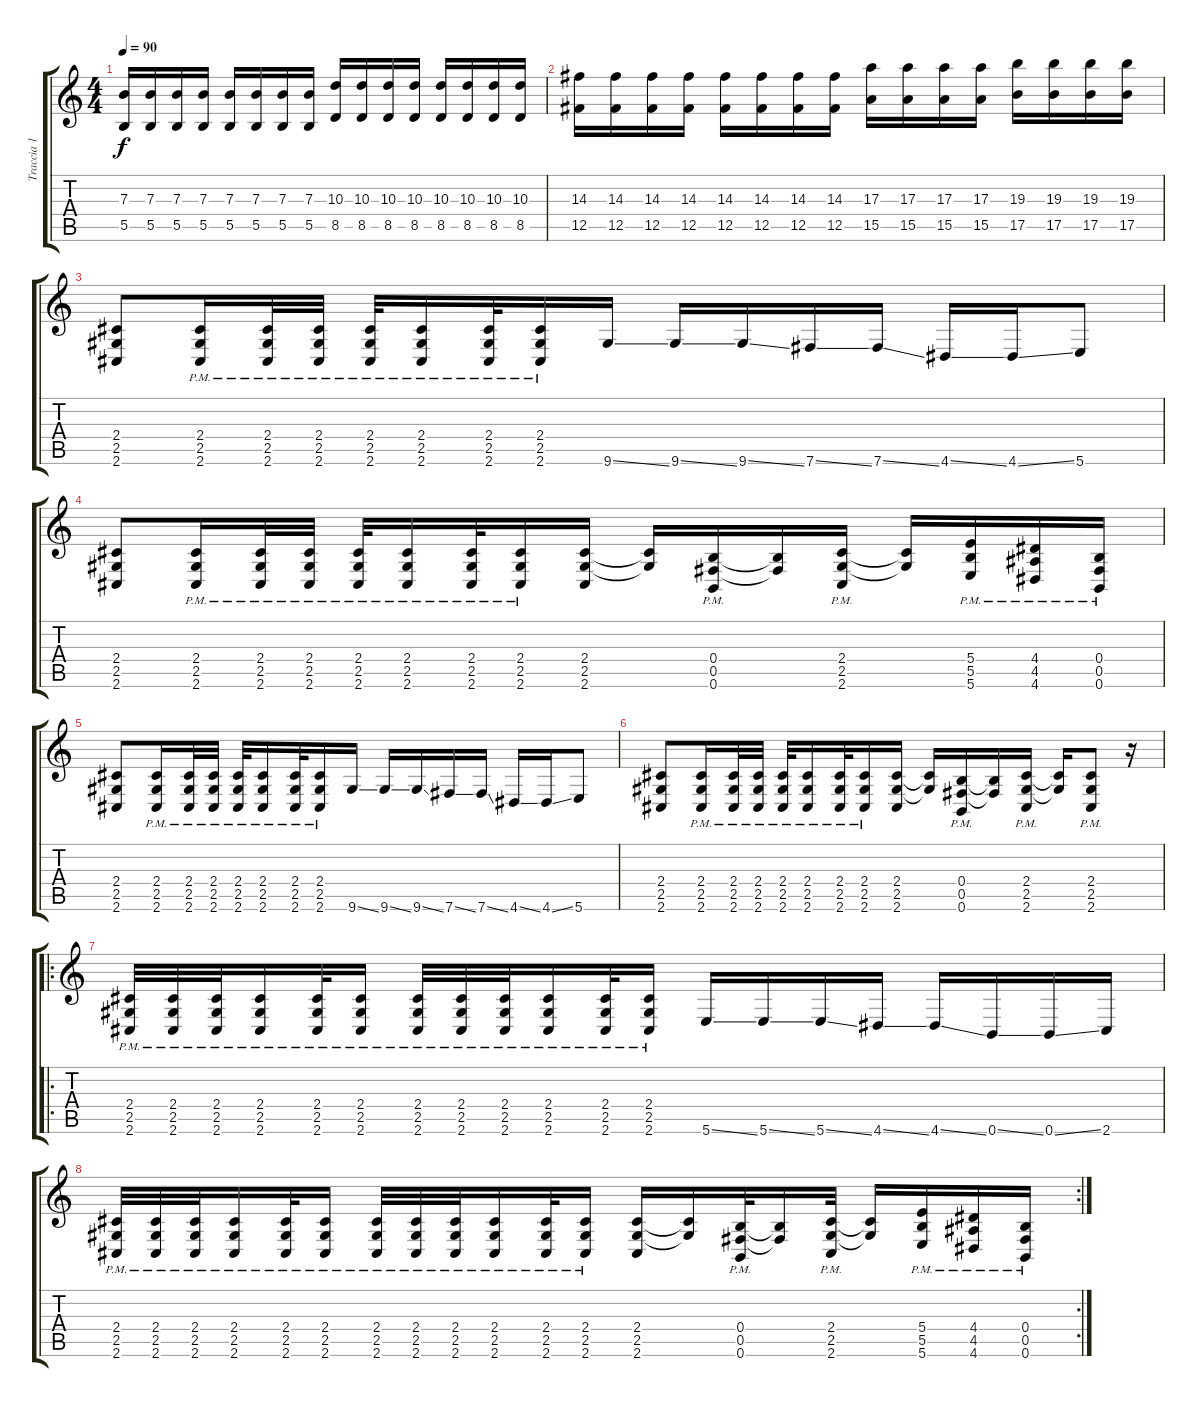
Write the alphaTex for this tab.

\track ("Traccia 1" "Traccia 1") {instrument overdrivenguitar}
\staff {score tabs}
\tuning (Db4 Ab3 E3 B2 Gb2 B1) {hide}
\ts (4 4)
\tempo 90
\clef g2
\ks c
(7.3 5.5).16{dy f} (7.3 5.5).16 (7.3 5.5).16 (7.3 5.5).16 (7.3 5.5).16 (7.3 5.5).16 (7.3 5.5).16 (7.3 5.5).16 (10.3 8.5).16 (10.3 8.5).16 (10.3 8.5).16 (10.3 8.5).16 (10.3 8.5).16 (10.3 8.5).16 (10.3 8.5).16 (10.3 8.5).16 |
(14.3 12.5).16 (14.3 12.5).16 (14.3 12.5).16 (14.3 12.5).16 (14.3 12.5).16 (14.3 12.5).16 (14.3 12.5).16 (14.3 12.5).16 (17.3 15.5).16 (17.3 15.5).16 (17.3 15.5).16 (17.3 15.5).16 (19.3 17.5).16 (19.3 17.5).16 (19.3 17.5).16 (19.3 17.5).16 |
(2.4 2.5 2.6).8 (2.4{pm} 2.5{pm} 2.6{pm}).16 (2.4{pm} 2.5{pm} 2.6{pm}).32 (2.4{pm} 2.5{pm} 2.6{pm}).32 (2.4{pm} 2.5{pm} 2.6{pm}).32 (2.4{pm} 2.5{pm} 2.6{pm}).16 (2.4{pm} 2.5{pm} 2.6{pm}).32 (2.4{pm} 2.5{pm} 2.6{pm}).16 9.6{ss}.16 9.6{ss}.16 9.6{ss}.16 7.6{ss}.16 7.6{ss}.16 4.6{ss}.16 4.6{ss}.16 5.6.8 |
(2.4 2.5 2.6).8 (2.4{pm} 2.5{pm} 2.6{pm}).16 (2.4{pm} 2.5{pm} 2.6{pm}).32 (2.4{pm} 2.5{pm} 2.6{pm}).32 (2.4{pm} 2.5{pm} 2.6{pm}).32 (2.4{pm} 2.5{pm} 2.6{pm}).16 (2.4{pm} 2.5{pm} 2.6{pm}).32 (2.4{pm} 2.5{pm} 2.6{pm}).16 (2.4 2.5 2.6).16 (2.4{t} 2.5{t}).16 (0.4{pm} 0.5{pm} 0.6).16 (0.4{t} 0.5{t}).16 (2.4{pm} 2.5{pm} 2.6{pm}).16 (2.4{t} 2.5{t}).16 (5.4{pm} 5.5{pm} 5.6{pm}).16 (4.4{pm} 4.5{pm} 4.6{pm}).16 (0.4{pm} 0.5{pm} 0.6{pm}).16 |
(2.4 2.5 2.6).8 (2.4{pm} 2.5{pm} 2.6{pm}).16 (2.4{pm} 2.5{pm} 2.6{pm}).32 (2.4{pm} 2.5{pm} 2.6{pm}).32 (2.4{pm} 2.5{pm} 2.6{pm}).32 (2.4{pm} 2.5{pm} 2.6{pm}).16 (2.4{pm} 2.5{pm} 2.6{pm}).32 (2.4{pm} 2.5{pm} 2.6{pm}).16 9.6{ss}.16 9.6{ss}.16 9.6{ss}.16 7.6{ss}.16 7.6{ss}.16 4.6{ss}.16 4.6{ss}.16 5.6.8 |
(2.4 2.5 2.6).8 (2.4{pm} 2.5{pm} 2.6{pm}).16 (2.4{pm} 2.5{pm} 2.6{pm}).32 (2.4{pm} 2.5{pm} 2.6{pm}).32 (2.4{pm} 2.5{pm} 2.6{pm}).32 (2.4{pm} 2.5{pm} 2.6{pm}).16 (2.4{pm} 2.5{pm} 2.6{pm}).32 (2.4{pm} 2.5{pm} 2.6{pm}).16 (2.4 2.5 2.6).16 (2.4{t} 2.5{t}).16 (0.4{pm} 0.5 0.6{pm}).16 (0.4{t} 0.5{t}).16 (2.4{pm} 2.5 2.6).16 (2.4{t} 2.5{t}).16 (2.4{pm} 2.5{pm} 2.6{pm}).8 r.16 |
\ro
(2.4{pm} 2.5{pm} 2.6{pm}).32 (2.4{pm} 2.5{pm} 2.6{pm}).32 (2.4{pm} 2.5{pm} 2.6{pm}).32 (2.4{pm} 2.5{pm} 2.6{pm}).16 (2.4{pm} 2.5{pm} 2.6{pm}).32 (2.4{pm} 2.5{pm} 2.6{pm}).16 (2.4{pm} 2.5{pm} 2.6{pm}).32 (2.4{pm} 2.5{pm} 2.6{pm}).32 (2.4{pm} 2.5{pm} 2.6{pm}).32 (2.4{pm} 2.5{pm} 2.6{pm}).16 (2.4{pm} 2.5{pm} 2.6{pm}).32 (2.4{pm} 2.5{pm} 2.6{pm}).16 5.6{ss}.16 5.6{ss}.16 5.6{ss}.16 4.6{ss}.16 4.6{ss}.16 0.6{ss}.16 0.6{ss}.16 2.6.16 |
\rc 2
(2.4{pm} 2.5{pm} 2.6{pm}).32 (2.4{pm} 2.5{pm} 2.6{pm}).32 (2.4{pm} 2.5{pm} 2.6{pm}).32 (2.4{pm} 2.5{pm} 2.6{pm}).16 (2.4{pm} 2.5{pm} 2.6{pm}).32 (2.4{pm} 2.5{pm} 2.6{pm}).16 (2.4{pm} 2.5{pm} 2.6{pm}).32 (2.4{pm} 2.5{pm} 2.6{pm}).32 (2.4{pm} 2.5{pm} 2.6{pm}).32 (2.4{pm} 2.5{pm} 2.6{pm}).16 (2.4{pm} 2.5{pm} 2.6{pm}).32 (2.4{pm} 2.5{pm} 2.6{pm}).16 (2.4 2.5 2.6).16 (2.4{t} 2.5{t}).16 (0.4{pm} 0.5{pm} 0.6).32 (0.4{t} 0.5{t}).16 (2.4{pm} 2.5{pm} 2.6{pm}).32 (2.4{t} 2.5{t}).16 (5.4{pm} 5.5{pm} 5.6{pm}).16 (4.4{pm} 4.5{pm} 4.6{pm}).16 (0.4{pm} 0.5{pm} 0.6{pm}).16
